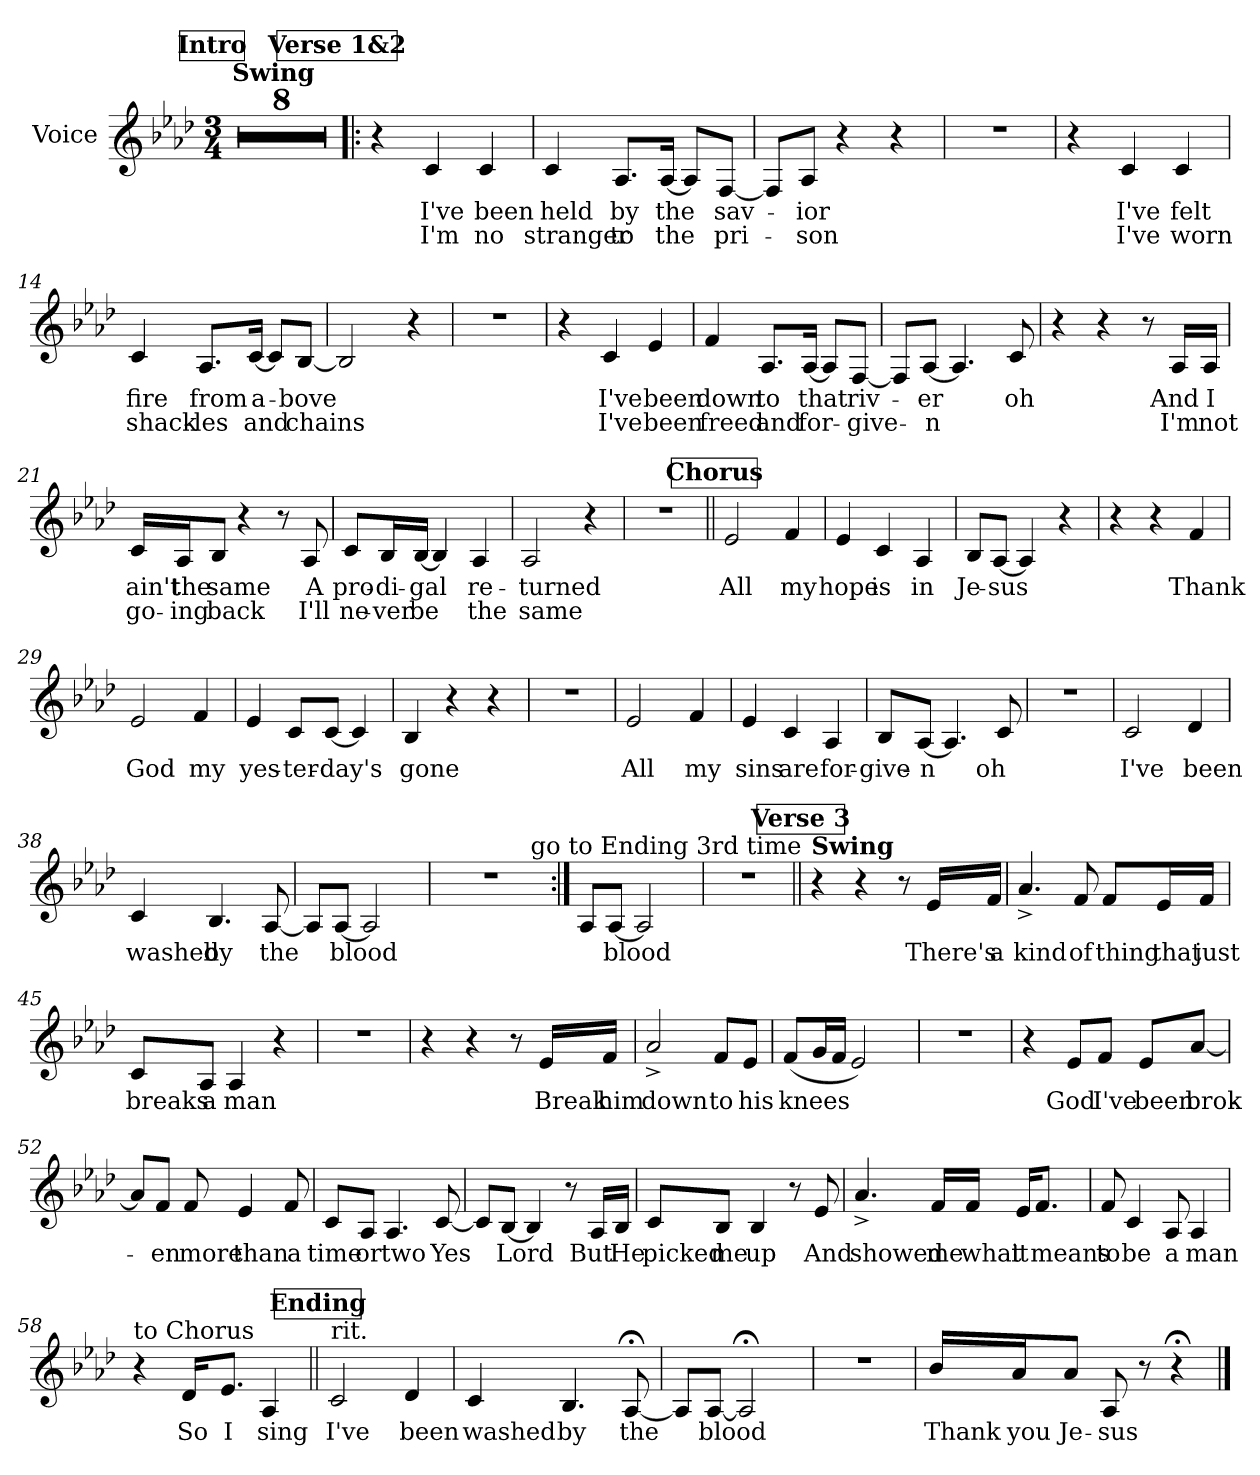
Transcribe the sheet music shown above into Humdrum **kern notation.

**kern	**text	**text
*part1	*part1	*part1
*staff1	*staff1	*staff1
*I"Voice	*	*
*I'Vo.	*	*
*clefG2	*	*
*k[b-e-a-d-]	*	*
*M3/4	*	*
*MM104	*	*
!!LO:REH:place=s1:a:B:fs=14:t=Intro
=1	=1	=1
!LO:TX:B:t=Swing	!	!
2.r	.	.
=2	=2	=2
2.r	.	.
=3	=3	=3
2.r	.	.
=4	=4	=4
2.r	.	.
=5	=5	=5
2.r	.	.
=6	=6	=6
2.r	.	.
=7	=7	=7
2.r	.	.
=8	=8	=8
2.r	.	.
!!LO:REH:place=s1:a:B:fs=14:t=Verse 1&2
=9!|:	=9!|:	=9!|:
4r	.	.
!	!LO:LY:b	!LO:LY:b
4c/	I've	I'm
!	!LO:LY:b	!LO:LY:b
4c/	been	no
!!LO:LB:g=z
=10	=10	=10
!	!LO:LY:b	!LO:LY:b
4c/	held	stranger
!	!LO:LY:b	!LO:LY:b
8.A-/L	by	to
!	!LO:LY:b	!LO:LY:b
[16A-/Jk	the	the
8A-/L]	.	.
!	!LO:LY:b	!LO:LY:b
[8F/J	sav-	pri-
=11	=11	=11
8F/L]	.	.
!	!LO:LY:b	!LO:LY:b
8A-/J	-ior	-son
4r	.	.
4r	.	.
=12	=12	=12
2.r	.	.
=13	=13	=13
4r	.	.
!	!LO:LY:b	!LO:LY:b
4c/	I've	I've
!	!LO:LY:b	!LO:LY:b
4c/	felt	worn
=14	=14	=14
!	!LO:LY:b	!LO:LY:b
4c/	fire	shack-
!	!LO:LY:b	!LO:LY:b
8.A-/L	from	-les
!	!LO:LY:b	!LO:LY:b
[16c/Jk	a-	and
8c/L]	.	.
!	!LO:LY:b	!LO:LY:b
[8B-/J	-bove	chains
=15	=15	=15
2B-/]	.	.
4r	.	.
=16	=16	=16
2.r	.	.
!!LO:LB:g=z
=17	=17	=17
4r	.	.
!	!LO:LY:b	!LO:LY:b
4c/	I've	I've
!	!LO:LY:b	!LO:LY:b
4e-/	been	been
=18	=18	=18
!	!LO:LY:b	!LO:LY:b
4f/	down	freed
!	!LO:LY:b	!LO:LY:b
8.A-/L	to	and
!	!LO:LY:b	!LO:LY:b
[16A-/Jk	that	for-
8A-/L]	.	.
!	!LO:LY:b	!LO:LY:b
[8F/J	riv-	-give-
=19	=19	=19
8F/L]	.	.
!	!LO:LY:b	!LO:LY:b
[8A-/J	-er	-n
4.A-/]	.	.
!	!LO:LY:b	!
8c/	oh	.
=20	=20	=20
4r	.	.
4r	.	.
8r	.	.
!	!LO:LY:b	!LO:LY:b
16A-/LL	And	I'm
!	!LO:LY:b	!LO:LY:b
16A-/JJ	I	not
=21	=21	=21
!	!LO:LY:b	!LO:LY:b
16c/LL	ain't	go-
!	!LO:LY:b	!LO:LY:b
16A-/J	the	-ing
!	!LO:LY:b	!LO:LY:b
8B-/J	same	back
4r	.	.
8r	.	.
!	!LO:LY:b	!LO:LY:b
8A-/	A	I'll
!!LO:LB:g=z
=22	=22	=22
!	!LO:LY:b	!LO:LY:b
8c/L	pro-	ne-
!	!LO:LY:b	!LO:LY:b
16B-/L	-di-	-ver
!	!LO:LY:b	!LO:LY:b
[16B-/JJ	-gal	be
4B-/]	.	.
!	!LO:LY:b	!LO:LY:b
4A-/	re-	the
=23	=23	=23
!	!LO:LY:b	!LO:LY:b
2A-/	-turned	same
4r	.	.
=24	=24	=24
2.r	.	.
!!LO:REH:place=s1:a:B:fs=14:t=Chorus
=25||	=25||	=25||
!	!LO:LY:b	!
2e-/	All	.
!	!LO:LY:b	!
4f/	my	.
=26	=26	=26
!	!LO:LY:b	!
4e-/	hope	.
!	!LO:LY:b	!
4c/	is	.
!	!LO:LY:b	!
4A-/	in	.
=27	=27	=27
!	!LO:LY:b	!
8B-/L	Je-	.
!	!LO:LY:b	!
[8A-/J	-sus	.
4A-/]	.	.
4r	.	.
=28	=28	=28
4r	.	.
4r	.	.
!	!LO:LY:b	!
4f/	Thank	.
=29	=29	=29
!	!LO:LY:b	!
2e-/	God	.
!	!LO:LY:b	!
4f/	my	.
!!LO:LB:g=z
=30	=30	=30
!	!LO:LY:b	!
4e-/	yes-	.
!	!LO:LY:b	!
8c/L	-ter-	.
!	!LO:LY:b	!
[8c/J	-day's	.
4c/]	.	.
=31	=31	=31
!	!LO:LY:b	!
4B-/	gone	.
4r	.	.
4r	.	.
=32	=32	=32
2.r	.	.
=33	=33	=33
!	!LO:LY:b	!
2e-/	All	.
!	!LO:LY:b	!
4f/	my	.
=34	=34	=34
!	!LO:LY:b	!
4e-/	sins	.
!	!LO:LY:b	!
4c/	are	.
!	!LO:LY:b	!
4A-/	for-	.
=35	=35	=35
!	!LO:LY:b	!
8B-/L	-give-	.
!	!LO:LY:b	!
[8A-/J	-n	.
4.A-/]	.	.
!	!LO:LY:b	!
8c/	oh	.
=36	=36	=36
2.r	.	.
=37	=37	=37
!	!LO:LY:b	!
2c/	I've	.
!	!LO:LY:b	!
4d-/	been	.
=38	=38	=38
!	!LO:LY:b	!
4c/	washed	.
!	!LO:LY:b	!
4.B-/	by	.
!	!LO:LY:b	!
[8A-/	the	.
!!LO:LB:g=z
=39	=39	=39
8A-/L]	.	.
!	!LO:LY:b	!
[8A-/J	blood	.
2A-/]	.	.
=40	=40	=40
*^	*	*
2.r	2ryy	.	.
.	8ryy	.	.
!	!LO:TX:t=go to Ending 3rd time	!	!
.	8ryy	.	.
=41:|!	=41:|!	=41:|!	=41:|!
!LO:TX:a:B:t=Straight	!	!	!
*v	*v	*	*
8A-/L	.	.
!	!LO:LY:b	!
[8A-/J	blood	.
2A-/]	.	.
=42	=42	=42
2.r	.	.
!!LO:REH:place=s1:a:B:fs=14:t=Verse 3
=43||	=43||	=43||
!LO:TX:B:t=Swing	!	!
4r	.	.
4r	.	.
8r	.	.
!	!LO:LY:b	!
16e-/LL	There's	.
!	!LO:LY:b	!
16f/JJ	a	.
=44	=44	=44
!	!LO:LY:b	!
4.a-^/	kind	.
!	!LO:LY:b	!
8f/	of	.
!	!LO:LY:b	!
8f/L	thing	.
!	!LO:LY:b	!
16e-/L	that	.
!	!LO:LY:b	!
16f/JJ	just	.
=45	=45	=45
!	!LO:LY:b	!
8c/L	breaks	.
!	!LO:LY:b	!
8A-/J	a	.
!	!LO:LY:b	!
4A-/	man	.
4r	.	.
!!LO:LB:g=z
=46	=46	=46
2.r	.	.
=47	=47	=47
4r	.	.
4r	.	.
8r	.	.
!	!LO:LY:b	!
16e-/LL	Break	.
!	!LO:LY:b	!
16f/JJ	him	.
=48	=48	=48
!	!LO:LY:b	!
2a-^/	down	.
!	!LO:LY:b	!
8f/L	to	.
!	!LO:LY:b	!
8e-/J	his	.
=49	=49	=49
!	!LO:LY:b	!
(<8f/L	knees	.
16g/L	.	.
16f/JJ	.	.
2e-/)	.	.
=50	=50	=50
2.r	.	.
=51	=51	=51
4r	.	.
!	!LO:LY:b	!
8e-/L	God	.
!	!LO:LY:b	!
8f/J	I've	.
!	!LO:LY:b	!
8e-/L	been	.
!	!LO:LY:b	!
[8a-/J	brok-	.
=52	=52	=52
8a-/L]	.	.
!	!LO:LY:b	!
8f/J	-en	.
!	!LO:LY:b	!
8f/	more	.
!	!LO:LY:b	!
4e-/	than	.
!	!LO:LY:b	!
8f/	a	.
!!LO:PB:g=z
=53	=53	=53
!	!LO:LY:b	!
8c/L	time	.
!	!LO:LY:b	!
8A-/J	or	.
!	!LO:LY:b	!
4.A-/	two	.
!	!LO:LY:b	!
[8c/	Yes	.
=54	=54	=54
8c/L]	.	.
!	!LO:LY:b	!
[8B-/J	Lord	.
4B-/]	.	.
8r	.	.
!	!LO:LY:b	!
16A-/LL	But	.
!	!LO:LY:b	!
16B-/JJ	He	.
=55	=55	=55
!	!LO:LY:b	!
8c/L	picked	.
!	!LO:LY:b	!
8B-/J	me	.
!	!LO:LY:b	!
4B-/	up	.
8r	.	.
!	!LO:LY:b	!
8e-/	And	.
=56	=56	=56
!	!LO:LY:b	!
4.a-^/	showed	.
!	!LO:LY:b	!
16f/LL	me	.
!	!LO:LY:b	!
16f/JJ	what	.
!	!LO:LY:b	!
16e-/KL	it	.
!	!LO:LY:b	!
8.f/J	means	.
=57	=57	=57
!	!LO:LY:b	!
8f/	to	.
!	!LO:LY:b	!
4c/	be	.
!	!LO:LY:b	!
8A-/	a	.
!	!LO:LY:b	!
4A-/	man	.
!!LO:LB:g=z
=58	=58	=58
!LO:TX:t=to Chorus	!	!
4r	.	.
!	!LO:LY:b	!
16d-/KL	So	.
!	!LO:LY:b	!
8.e-/J	I	.
!	!LO:LY:b	!
4A-/	sing	.
!!LO:LB:g=z
!!LO:REH:place=s1:a:B:fs=14:t=Ending
=1||	=1||	=1||
!LO:TX:t=rit.	!	!
!	!LO:LY:b	!
2c/	I've	.
!	!LO:LY:b	!
4d-/	been	.
=2	=2	=2
!	!LO:LY:b	!
4c/	washed	.
!	!LO:LY:b	!
4.B-/	by	.
!	!LO:LY:b	!
[8A-;</	the	.
=3	=3	=3
8A-/L]	.	.
!	!LO:LY:b	!
[8A-/J	blood	.
2A-;</]	.	.
=4	=4	=4
2.r	.	.
=5	=5	=5
!	!LO:LY:b	!
16b-/LL	Thank	.
!	!LO:LY:b	!
16a-/J	you	.
!	!LO:LY:b	!
8a-/J	Je-	.
!	!LO:LY:b	!
8A-/	-sus	.
8r	.	.
4r;<	.	.
==	==	==
*-	*-	*-
